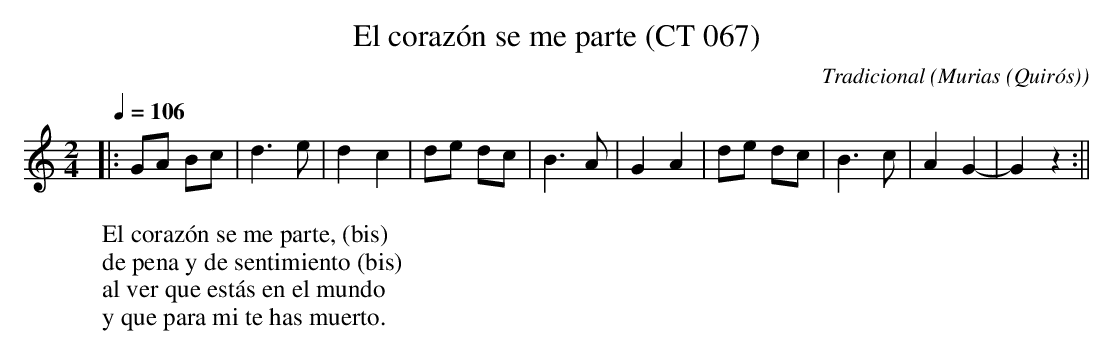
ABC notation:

X:1
T:El corazón se me parte (CT 067)
C:Tradicional
O:Murias (Quirós)
M:2/4
L:1/8
Q:1/4=106
W:El corazón se me parte, (bis)
W:de pena y de sentimiento (bis)
W:al ver que estás en el mundo
W:y que para mi te has muerto.
K:C
|:GA Bc|d3 e|d2 c2|de dc|B3 A|G2 A2|de dc|B3 c|A2 G2-|G2 z2 :||
